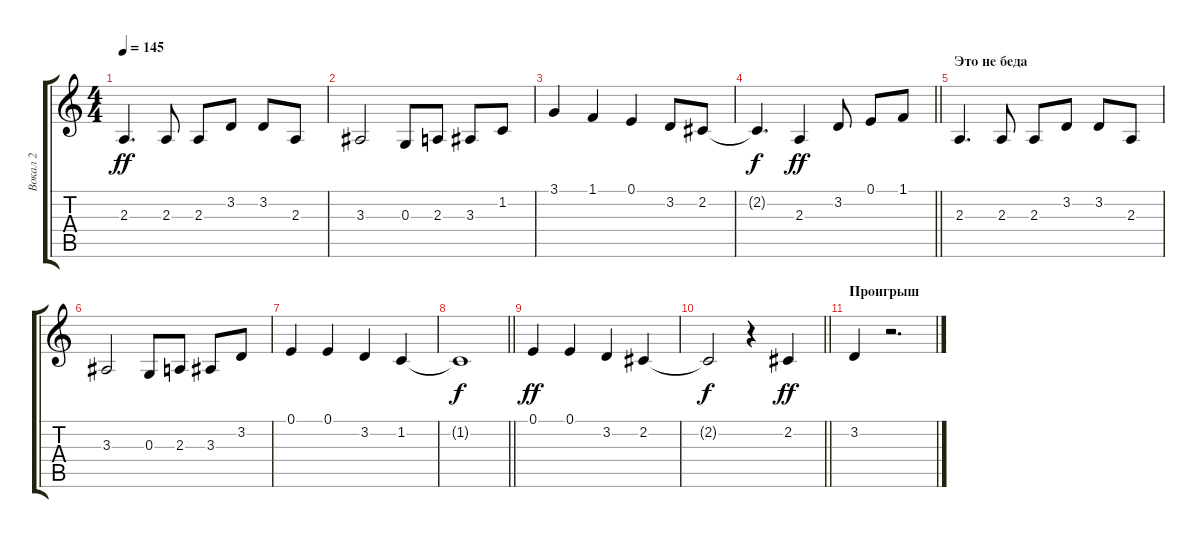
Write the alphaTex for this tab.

\track ("Вокал 2" "Вокал 2") {instrument tenorsax}
\staff {score tabs}
\tuning (E4 B3 G3 D3 A2 E2) {hide}
\ts (4 4)
\tempo 145
\clef g2
\ks c
2.3.4{d dy ff} 2.3.8 2.3.8 3.2.8 3.2.8 2.3.8 |
3.3.2 0.3.8 2.3.8 3.3.8 1.2.8 |
3.1.4 1.1.4 0.1.4 3.2.8 2.2.8 |
\barLineRight lightlight
2.2{t}.4{d dy f} 2.3.4{dy ff} 3.2.8 0.1.8 1.1.8 |
\section ("" "Это не беда")
2.3.4{d} 2.3.8 2.3.8 3.2.8 3.2.8 2.3.8 |
3.3.2 0.3.8 2.3.8 3.3.8 3.2.8 |
0.1.4 0.1.4 3.2.4 1.2.4 |
\barLineRight lightlight
1.2{t}.1{dy f} |
0.1.4{dy ff} 0.1.4 3.2.4 2.2.4 |
\barLineRight lightlight
2.2{t}.2{dy f} r.4 2.2.4{dy ff} |
\section ("" "Проигрыш")
3.2.4 r.2{d}
